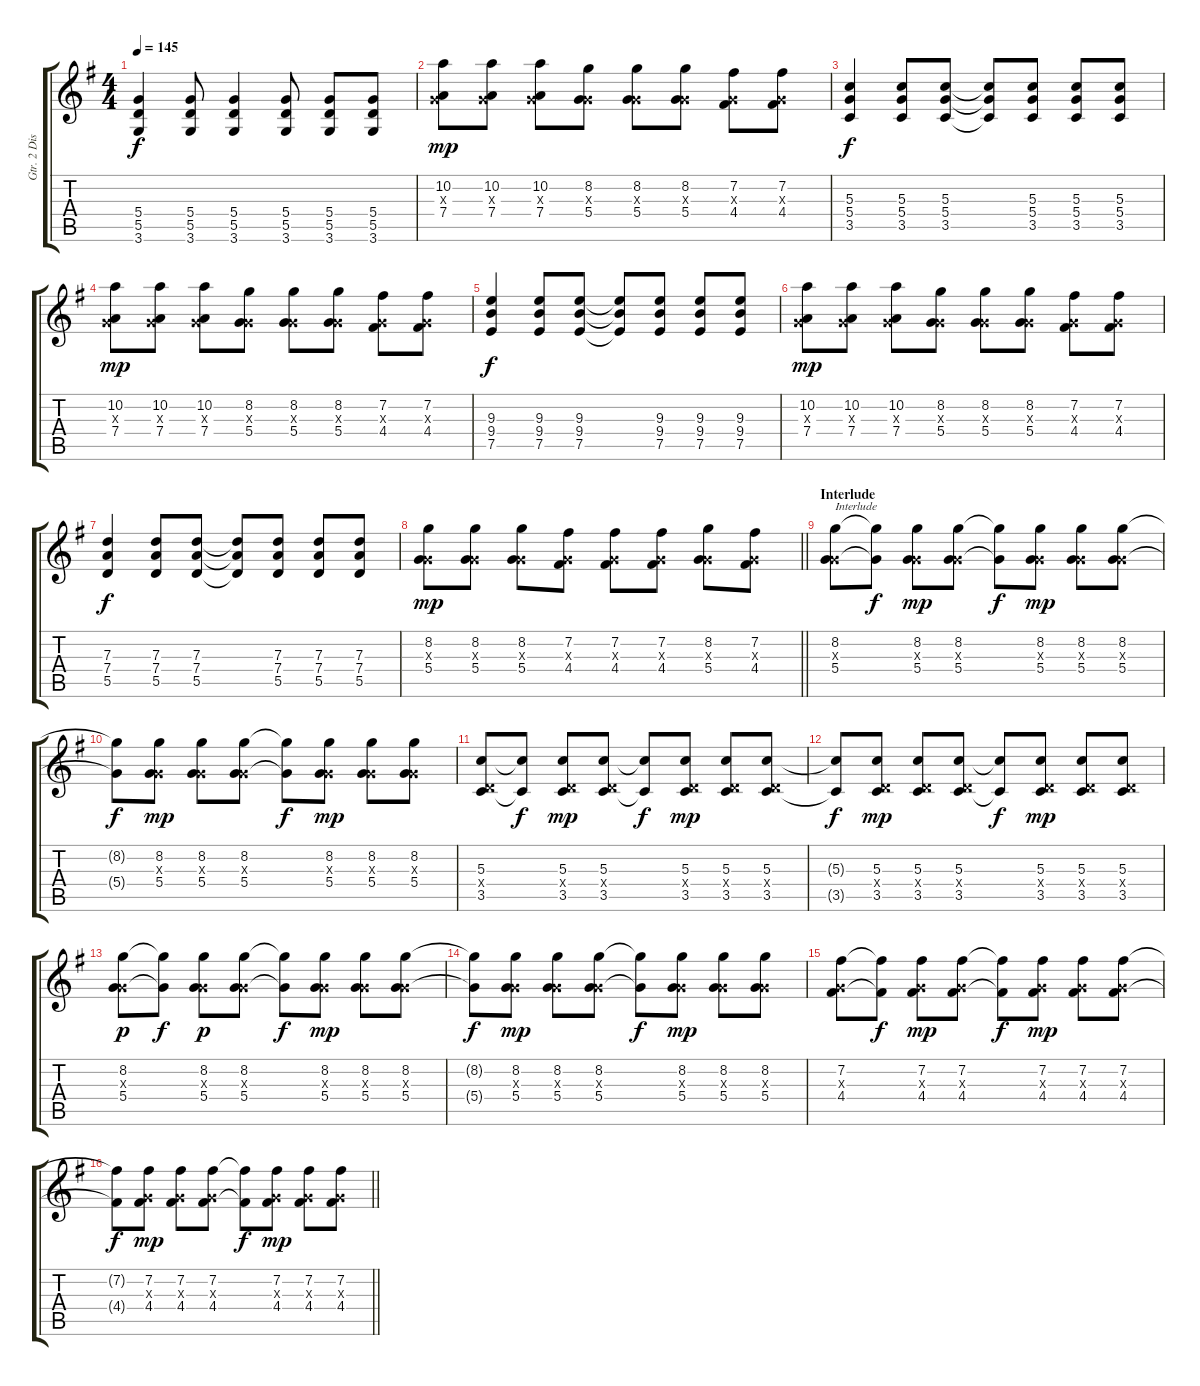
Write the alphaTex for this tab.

\track ("Gtr. 2 Distortion" "Gtr. 2 Dis") {instrument distortionguitar}
\staff {score tabs}
\tuning (E4 B3 G3 D3 A2 E2) {hide}
\ts (4 4)
\tempo 145
\clef g2
\ks g
(5.4 5.5 3.6).4{dy f} (5.4 5.5 3.6).8 (5.4 5.5 3.6).4 (5.4 5.5 3.6).8 (5.4 5.5 3.6).8 (5.4 5.5 3.6).8 |
(10.2 0.3{x} 7.4).8{dy mp} (10.2 0.3{x} 7.4).8 (10.2 0.3{x} 7.4).8 (8.2 0.3{x} 5.4).8 (8.2 0.3{x} 5.4).8 (8.2 0.3{x} 5.4).8 (7.2 0.3{x} 4.4).8 (7.2 0.3{x} 4.4).8 |
(5.3 5.4 3.5).4{dy f} (5.3 5.4 3.5).8 (5.3 5.4 3.5).8 (5.3{t} 5.4{t} 3.5{t}).8 (5.3 5.4 3.5).8 (5.3 5.4 3.5).8 (5.3 5.4 3.5).8 |
(10.2 0.3{x} 7.4).8{dy mp} (10.2 0.3{x} 7.4).8 (10.2 0.3{x} 7.4).8 (8.2 0.3{x} 5.4).8 (8.2 0.3{x} 5.4).8 (8.2 0.3{x} 5.4).8 (7.2 0.3{x} 4.4).8 (7.2 0.3{x} 4.4).8 |
(9.3 9.4 7.5).4{dy f} (9.3 9.4 7.5).8 (9.3 9.4 7.5).8 (9.3{t} 9.4{t} 7.5{t}).8 (9.3 9.4 7.5).8 (9.3 9.4 7.5).8 (9.3 9.4 7.5).8 |
(10.2 0.3{x} 7.4).8{dy mp} (10.2 0.3{x} 7.4).8 (10.2 0.3{x} 7.4).8 (8.2 0.3{x} 5.4).8 (8.2 0.3{x} 5.4).8 (8.2 0.3{x} 5.4).8 (7.2 0.3{x} 4.4).8 (7.2 0.3{x} 4.4).8 |
(7.3 7.4 5.5).4{dy f} (7.3 7.4 5.5).8 (7.3 7.4 5.5).8 (7.3{t} 7.4{t} 5.5{t}).8 (7.3 7.4 5.5).8 (7.3 7.4 5.5).8 (7.3 7.4 5.5).8 |
\barLineRight lightlight
(8.2 0.3{x} 5.4).8{dy mp} (8.2 0.3{x} 5.4).8 (8.2 0.3{x} 5.4).8 (7.2 0.3{x} 4.4).8 (7.2 0.3{x} 4.4).8 (7.2 0.3{x} 4.4).8 (8.2 0.3{x} 5.4).8 (7.2 0.3{x} 4.4).8 |
\section ("" "Interlude")
(8.2 0.3{x} 5.4).8{txt "Interlude"} (8.2{t} 5.4{t}).8{dy f} (8.2 0.3{x} 5.4).8{dy mp} (8.2 0.3{x} 5.4).8 (8.2{t} 5.4{t}).8{dy f} (8.2 0.3{x} 5.4).8{dy mp} (8.2 0.3{x} 5.4).8 (8.2 0.3{x} 5.4).8 |
(8.2{t} 5.4{t}).8{dy f} (8.2 0.3{x} 5.4).8{dy mp} (8.2 0.3{x} 5.4).8 (8.2 0.3{x} 5.4).8 (8.2{t} 5.4{t}).8{dy f} (8.2 0.3{x} 5.4).8{dy mp} (8.2 0.3{x} 5.4).8 (8.2 0.3{x} 5.4).8 |
(5.3 0.4{x} 3.5).8 (5.3{t} 3.5{t}).8{dy f} (5.3 0.4{x} 3.5).8{dy mp} (5.3 0.4{x} 3.5).8 (5.3{t} 3.5{t}).8{dy f} (5.3 0.4{x} 3.5).8{dy mp} (5.3 0.4{x} 3.5).8 (5.3 0.4{x} 3.5).8 |
(5.3{t} 3.5{t}).8{dy f} (5.3 0.4{x} 3.5).8{dy mp} (5.3 0.4{x} 3.5).8 (5.3 0.4{x} 3.5).8 (5.3{t} 3.5{t}).8{dy f} (5.3 0.4{x} 3.5).8{dy mp} (5.3 0.4{x} 3.5).8 (5.3 0.4{x} 3.5).8 |
(8.2 0.3{x} 5.4).8{dy p} (8.2{t} 5.4{t}).8{dy f} (8.2 0.3{x} 5.4).8{dy p} (8.2 0.3{x} 5.4).8 (8.2{t} 5.4{t}).8{dy f} (8.2 0.3{x} 5.4).8{dy mp} (8.2 0.3{x} 5.4).8 (8.2 0.3{x} 5.4).8 |
(8.2{t} 5.4{t}).8{dy f} (8.2 0.3{x} 5.4).8{dy mp} (8.2 0.3{x} 5.4).8 (8.2 0.3{x} 5.4).8 (8.2{t} 5.4{t}).8{dy f} (8.2 0.3{x} 5.4).8{dy mp} (8.2 0.3{x} 5.4).8 (8.2 0.3{x} 5.4).8 |
(7.2 0.3{x} 4.4).8 (7.2{t} 4.4{t}).8{dy f} (7.2 0.3{x} 4.4).8{dy mp} (7.2 0.3{x} 4.4).8 (7.2{t} 4.4{t}).8{dy f} (7.2 0.3{x} 4.4).8{dy mp} (7.2 0.3{x} 4.4).8 (7.2 0.3{x} 4.4).8 |
\barLineRight lightlight
(7.2{t} 4.4{t}).8{dy f} (7.2 0.3{x} 4.4).8{dy mp} (7.2 0.3{x} 4.4).8 (7.2 0.3{x} 4.4).8 (7.2{t} 4.4{t}).8{dy f} (7.2 0.3{x} 4.4).8{dy mp} (7.2 0.3{x} 4.4).8 (7.2 0.3{x} 4.4).8
